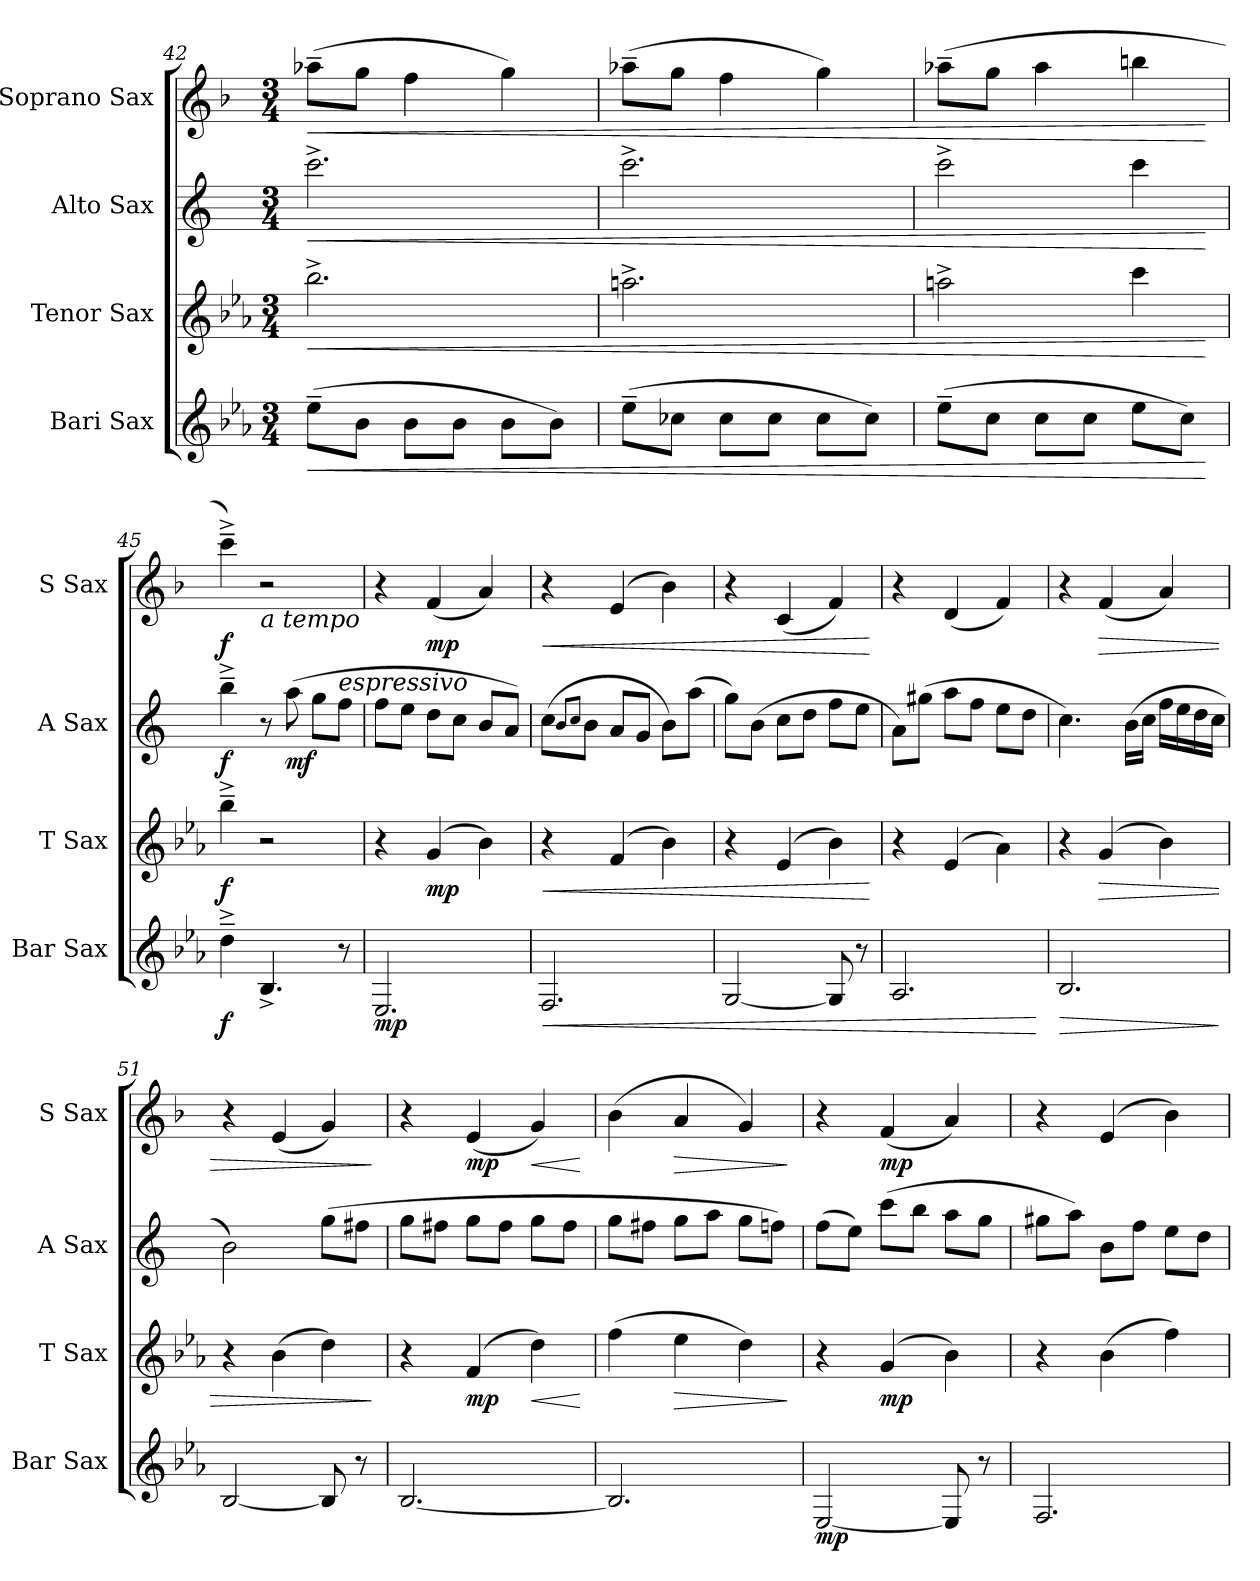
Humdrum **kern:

**kern	**dynam	**kern	**dynam	**kern	**dynam	**kern	**dynam
*part4	*part4	*part3	*part3	*part2	*part2	*part1	*part1
*staff4	*staff4	*staff3	*staff3	*staff2	*staff2	*staff1	*staff1
*I"Bari Sax	*	*I"Tenor Sax	*	*I"Alto Sax	*	*I"Soprano Sax	*
*I'Bar Sax	*	*I'T Sax	*	*I'A Sax	*	*I'S Sax	*
*clefG2	*	*clefG2	*	*clefG2	*	*clefG2	*
*ITrd12c21	*	*ITrd8c14	*	*ITrd5c9	*	*ITrd1c2	*
*k[b-e-a-]	*	*k[b-e-a-]	*	*k[b-e-a-]	*	*k[b-e-a-]	*
*E-:	*	*E-:	*	*E-:	*	*E-:	*
*M3/4	*	*M3/4	*	*M3/4	*	*M3/4	*
=42	=42	=42	=42	=42	=42	=42	=42
!	!LO:HP:b	!	!LO:HP:b	!	!LO:HP:b	!	!LO:HP:b
(>8e-~>\L	<	2.b-^>\	<	2.ee-^>\	<	(>8gg-X~>\L	<
8B-\J	.	.	.	.	.	8ff\J	.
8B-\L	.	.	.	.	.	4ee-\	.
8B-\J	.	.	.	.	.	.	.
8B-\L	.	.	.	.	.	4ff\)	.
8B-\J)	.	.	.	.	.	.	.
=43	=43	=43	=43	=43	=43	=43	=43
(>8e-~>\L	.	2.an^>\	.	2.ee-^>\	.	(>8gg-X~>\L	.
8c-X\J	.	.	.	.	.	8ff\J	.
8c-\L	.	.	.	.	.	4ee-\	.
8c-\J	.	.	.	.	.	.	.
8c-\L	.	.	.	.	.	4ff\)	.
8c-\J)	.	.	.	.	.	.	.
=44	=44	=44	=44	=44	=44	=44	=44
(>8e-~>\L	.	2an^>\	.	2ee-^>\	.	(>8gg-X~>\L	.
8c\J	.	.	.	.	.	8ff\J	.
8c\L	.	.	.	.	.	4gg-\	.
8c\J	.	.	.	.	.	.	.
8e-\L	.	4cc\	.	4ee-\	.	4aan\	.
8c\J)	.	.	.	.	.	.	.
.	[	.	[	.	[	.	[
=45	=45	=45	=45	=45	=45	=45	=45
!	!LO:DY:b	!	!LO:DY:b	!	!LO:DY:b	!	!LO:DY:b
4d^>~>\	f	4b-^>~>\	f	4dd^>~>\	f	4bb-^>~>\)	f
!	!	!	!	!	!	!LO:TX:b:i:t=a tempo	!
4.BB-^</	.	2r	.	8r	.	2r	.
!	!	!	!	!	!LO:DY:b	!	!
.	.	.	.	(>8cc\	mf	.	.
.	.	.	.	8b-\L	.	.	.
!	!	!	!	!LO:TX:a:i:t=espressivo	!	!	!
8r	.	.	.	8a-\J	.	.	.
=46	=46	=46	=46	=46	=46	=46	=46
!	!LO:DY:b	!	!	!	!	!	!
2.EE-/	mp	4r	.	8a-\L	.	4r	.
.	.	.	.	8g\J	.	.	.
!	!	!	!LO:DY:b	!	!	!	!LO:DY:b
.	.	(4G/	mp	8f\L	.	(<4e-/	mp
.	.	.	.	8e-\J	.	.	.
.	.	4B-\)	.	8d/L	.	4g/)	.
.	.	.	.	8c/J)	.	.	.
=47	=47	=47	=47	=47	=47	=47	=47
!	!LO:HP:b	!	!LO:HP:b	!	!	!	!LO:HP:b
2.FF/	<	4r	<	(>8e-\L	.	4r	<
.	.	.	.	8qd/L	.	.	.
.	.	.	.	8qe-/J	.	.	.
.	.	.	.	8d\J	.	.	.
.	.	(4F/	.	8c/L	.	(4d/	.
.	.	.	.	8B-/J	.	.	.
.	.	4B-\)	.	8d\L)	.	4a-\)	.
.	.	.	.	(>8cc\J	.	.	.
=48	=48	=48	=48	=48	=48	=48	=48
[2GG/	.	4r	.	8b-\L)	.	4r	.
.	.	.	.	(>8d\J	.	.	.
.	.	(4E-/	.	8e-\L	.	(<4B-/	.
.	.	.	.	8f\J	.	.	.
8GG/]	.	4B-\)	.	8a-\L	.	4e-/)	.
8r	.	.	.	8g\J	.	.	.
.	.	.	[	.	.	.	[
!!LO:PB:g=z
=49	=49	=49	=49	=49	=49	=49	=49
2.AA-/	.	4r	.	8c\L)	.	4r	.
.	.	.	.	(>8bn\J	.	.	.
.	.	(4E-/	.	8cc\L	.	(<4c/	.
.	.	.	.	8a-\J	.	.	.
.	.	4A-\)	.	8g\L	.	4e-/)	.
.	.	.	.	8f\J	.	.	.
.	[	.	.	.	.	.	.
=50	=50	=50	=50	=50	=50	=50	=50
!	!LO:HP:b	!	!	!	!	!	!
2.BB-/	>	4r	.	4.e-\)	.	4r	.
!	!	!	!LO:HP:b	!	!	!	!LO:HP:b
.	.	(4G/	>	.	.	(<4e-/	>
.	.	.	.	(>16d\LL	.	.	.
.	.	.	.	16e-\JJ	.	.	.
.	.	4B-\)	.	16a-\LL	.	4g/)	.
.	.	.	.	16g\	.	.	.
.	.	.	.	16f\	.	.	.
.	.	.	.	16e-\JJ	.	.	.
.	]	.	.	.	.	.	.
=51	=51	=51	=51	=51	=51	=51	=51
[2BB-/	.	4r	.	2d\)	.	4r	.
.	.	(>4B-\	.	.	.	(<4d/	.
8BB-/]	.	4d\)	.	(>8b-\L	.	4f/)	.
8r	.	.	.	8an\J	.	.	.
.	.	.	]	.	.	.	]
=52	=52	=52	=52	=52	=52	=52	=52
[2.BB-/	.	4r	.	8b-\L	.	4r	.
.	.	.	.	8an\J	.	.	.
!	!	!	!LO:DY:b	!	!	!	!LO:DY:b
.	.	(4F/	mp	8b-\L	.	(<4d/	mp
.	.	.	.	8a\J	.	.	.
!	!	!	!LO:HP:b	!	!	!	!LO:HP:b
.	.	4d\)	<	8b-\L	.	4f/)	<
.	.	.	.	8a\J	.	.	.
.	.	.	[	.	.	.	[
=53	=53	=53	=53	=53	=53	=53	=53
2.BB-/]	.	(>4f\	.	8b-\L	.	(>4a-\	.
.	.	.	.	8an\J	.	.	.
!	!	!	!LO:HP:b	!	!	!	!LO:HP:b
.	.	4e-\	>	8b-\L	.	4g/	>
.	.	.	.	8cc\J	.	.	.
.	.	4d\)	.	8b-\L	.	4f/)	.
.	.	.	.	8a-X\J)	.	.	.
.	.	.	]	.	.	.	]
=54	=54	=54	=54	=54	=54	=54	=54
!	!LO:DY:b	!	!	!	!	!	!
[2EE-/	mp	4r	.	(>8a-\L	.	4r	.
.	.	.	.	8g\J)	.	.	.
!	!	!	!LO:DY:b	!	!	!	!LO:DY:b
.	.	(4G/	mp	(>8ee-\L	.	(<4e-/	mp
.	.	.	.	8dd\J	.	.	.
8EE-/]	.	4B-\)	.	8cc\L	.	4g/)	.
8r	.	.	.	8b-\J	.	.	.
=55	=55	=55	=55	=55	=55	=55	=55
2.FF/	.	4r	.	8bn\L	.	4r	.
.	.	.	.	8cc\J)	.	.	.
.	.	(>4B-\	.	8d\L	.	(4d/	.
.	.	.	.	8a-\J	.	.	.
.	.	4f\)	.	8g\L	.	4a-\)	.
.	.	.	.	8f\J	.	.	.
=	=	=	=	=	=	=	=
*-	*-	*-	*-	*-	*-	*-	*-
